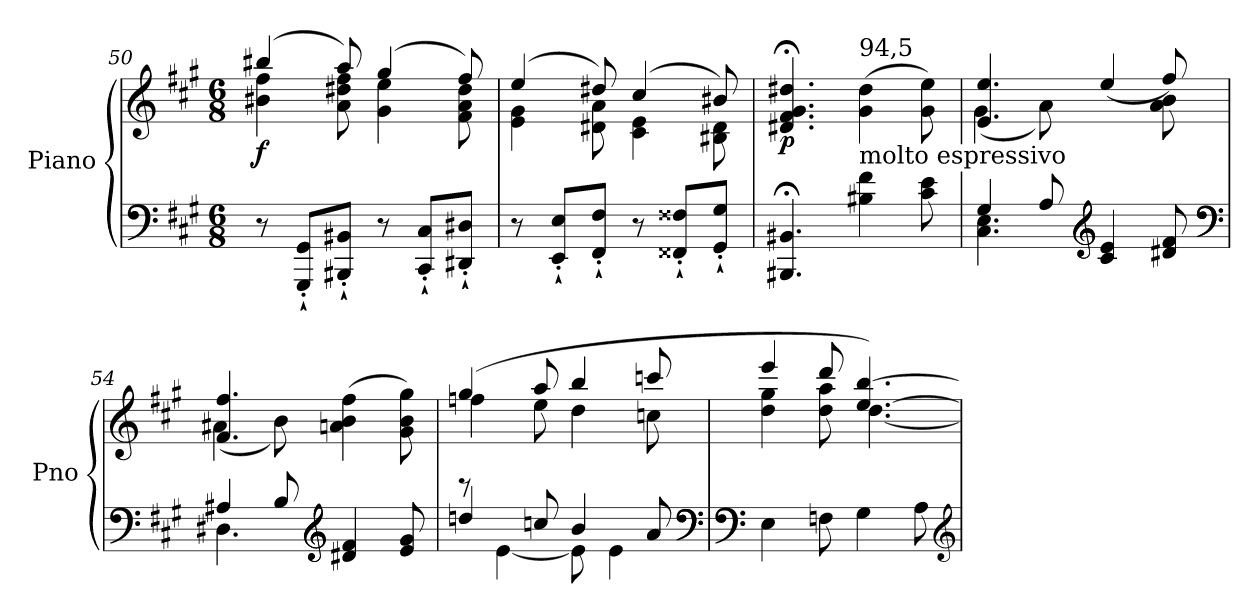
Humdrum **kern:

**kern	**kern	**dynam
*part1	*part1	*part1
*staff2	*staff1	*staff1/2
*I"Piano	*	*
*I'Pno	*	*
*clefF4	*clefG2	*
*k[f#c#g#]	*k[f#c#g#]	*
*A:	*A:	*
*M6/8	*M6/8	*
=50	=50	=50
*	*^	*
!	!	!	!LO:DY:b
8r	(4bb#X/	4b#X\ 4ff#\	f
8GGG#/`' 8GG#/`'L	.	.	.
8BBB#X/`' 8BB#X/`'J	8aa/)	8a\ 8dd#X\ 8ff#\	.
8r	(4gg#/	4g#\ 4ee\	.
8CC#/`' 8C#/`'L	.	.	.
8DD#X/`' 8D#X/`'J	8ff#/)	8f#\ 8a\ 8dd#\	.
!!LO:LB:g=z	!!
=51	=51	=51	=51
8r	(4ee/	4e\ 4g#\	.
8EE/`' 8E/`'L	.	.	.
8FF#/`' 8F#/`'J	8dd#X/)	8d#X\ 8a\	.
8r	(4cc#/	4c#\ 4e\	.
8FF##X/`' 8F##X/`'L	.	.	.
8GG#/`' 8G#/`'J	8b#X/)	8B#X\ 8d#\	.
=52	=52	=52	=52
!	!LO:TX:a:t=47	!	!
!	!	!	!LO:DY:b
*	*v	*v	*
4.BBB#X/; 4.BB#X/;	4.d#X/;< 4.f#/;< 4.g#/;< 4.dd#X/;<	p
!	!LO:TX:a:t=94,5	!
!	!LO:TX:b:t=molto espressivo	!
4B#X\ 4f#\	(4g#\ 4dd#\	.
8c#\ 8e\	8g#\ 8ee\)	.
=53	=53	=53
*^	*^	*
4G#/	4.C#\ 4.E\	4.e/ 4.ee/	(4g#\	.
8A/	.	.	8a\)	.
*clefG2	*	*	*	*
4c#/ 4e/	4.ryy	(4ee/	4ryy	.
8d#X/ 8f#/	.	8ff#/)	8a\ 8b\	.
*clefF4	*	*	*	*
=54	=54	=54	=54	=54
4A#X/	4.D#X\	4.f#/ 4.ff#/	(4a#X\	.
8B/	.	.	8b\)	.
*clefG2	*	*	*	*
4d#X/ 4f#/	4.ryy	(4an\ 4b\ 4ff#\	4.ryy	.
8e/ 8g#/	.	8g#\ 8b\ 8gg#\)	.	.
=55	=55	=55	=55	=55
4ddn/	8rccc	(4gg#/	4ffn\	.
.	[4e\	.	.	.
8ccn/	.	8aa/	8ee\	.
4b/	8e\]	4bb/	4dd\	.
.	4e\	.	.	.
8a/	.	8cccn/	8ccn\	.
*v	*v	*	*	*
*clefF4	*	*	*
!!LO:PB:g=z	!!
=56	=56	=56	=56
*clefF4	*	*	*
4E\	4eee/	4dd\ 4gg#\	.
8Fn\	8ddd/	8dd\ 8aa\	.
4G#\	[4.ee/ [4.bb/)	[4.dd\	.
8A\	.	.	.
*	*v	*v	*
*clefG2	*	*
=	=	=
*-	*-	*-
